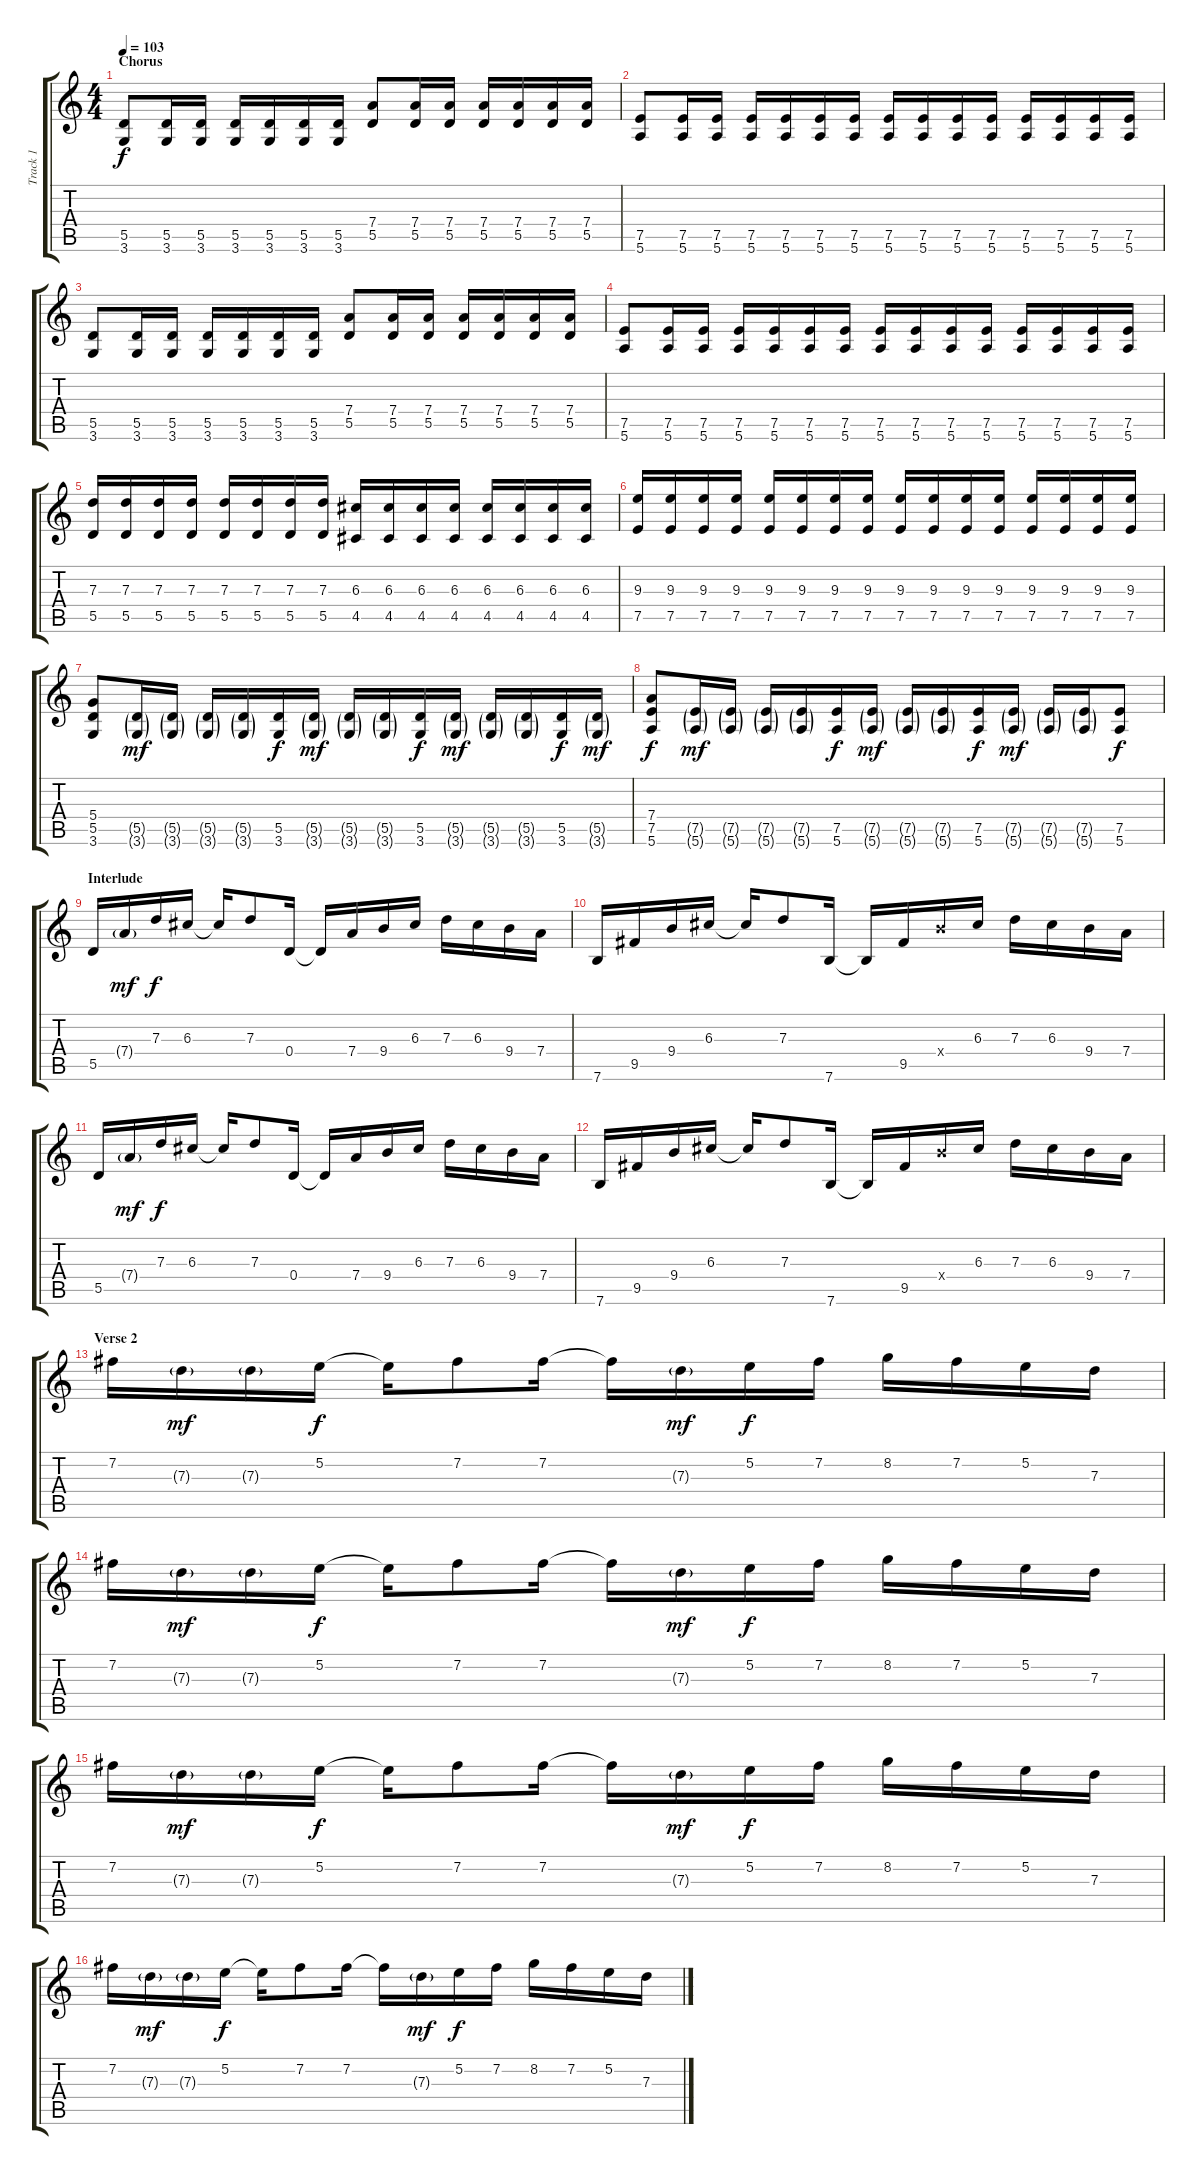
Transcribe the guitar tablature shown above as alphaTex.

\track ("Track 1" "Track 1") {instrument overdrivenguitar}
\staff {score tabs}
\tuning (E4 B3 G3 D3 A2 E2) {hide}
\ts (4 4)
\section ("" "Chorus")
\tempo 103
\clef g2
\ks c
(5.5 3.6).8{dy f} (5.5 3.6).16 (5.5 3.6).16 (5.5 3.6).16 (5.5 3.6).16 (5.5 3.6).16 (5.5 3.6).16 (7.4 5.5).8 (7.4 5.5).16 (7.4 5.5).16 (7.4 5.5).16 (7.4 5.5).16 (7.4 5.5).16 (7.4 5.5).16 |
(7.5 5.6).8 (7.5 5.6).16 (7.5 5.6).16 (7.5 5.6).16 (7.5 5.6).16 (7.5 5.6).16 (7.5 5.6).16 (7.5 5.6).16 (7.5 5.6).16 (7.5 5.6).16 (7.5 5.6).16 (7.5 5.6).16 (7.5 5.6).16 (7.5 5.6).16 (7.5 5.6).16 |
(5.5 3.6).8 (5.5 3.6).16 (5.5 3.6).16 (5.5 3.6).16 (5.5 3.6).16 (5.5 3.6).16 (5.5 3.6).16 (7.4 5.5).8 (7.4 5.5).16 (7.4 5.5).16 (7.4 5.5).16 (7.4 5.5).16 (7.4 5.5).16 (7.4 5.5).16 |
(7.5 5.6).8 (7.5 5.6).16 (7.5 5.6).16 (7.5 5.6).16 (7.5 5.6).16 (7.5 5.6).16 (7.5 5.6).16 (7.5 5.6).16 (7.5 5.6).16 (7.5 5.6).16 (7.5 5.6).16 (7.5 5.6).16 (7.5 5.6).16 (7.5 5.6).16 (7.5 5.6).16 |
(7.3 5.5).16 (7.3 5.5).16 (7.3 5.5).16 (7.3 5.5).16 (7.3 5.5).16 (7.3 5.5).16 (7.3 5.5).16 (7.3 5.5).16 (6.3 4.5).16 (6.3 4.5).16 (6.3 4.5).16 (6.3 4.5).16 (6.3 4.5).16 (6.3 4.5).16 (6.3 4.5).16 (6.3 4.5).16 |
(9.3 7.5).16 (9.3 7.5).16 (9.3 7.5).16 (9.3 7.5).16 (9.3 7.5).16 (9.3 7.5).16 (9.3 7.5).16 (9.3 7.5).16 (9.3 7.5).16 (9.3 7.5).16 (9.3 7.5).16 (9.3 7.5).16 (9.3 7.5).16 (9.3 7.5).16 (9.3 7.5).16 (9.3 7.5).16 |
(5.4 5.5 3.6).8 (5.5{g} 3.6{g}).16{dy mf} (5.5{g} 3.6{g}).16 (5.5{g} 3.6{g}).16 (5.5{g} 3.6{g}).16 (5.5 3.6).16{dy f} (5.5{g} 3.6{g}).16{dy mf} (5.5{g} 3.6{g}).16 (5.5{g} 3.6{g}).16 (5.5 3.6).16{dy f} (5.5{g} 3.6{g}).16{dy mf} (5.5{g} 3.6{g}).16 (5.5{g} 3.6{g}).16 (5.5 3.6).16{dy f} (5.5{g} 3.6{g}).16{dy mf} |
(7.4 7.5 5.6).8{dy f} (7.5{g} 5.6{g}).16{dy mf} (7.5{g} 5.6{g}).16 (7.5{g} 5.6{g}).16 (7.5{g} 5.6{g}).16 (7.5 5.6).16{dy f} (7.5{g} 5.6{g}).16{dy mf} (7.5{g} 5.6{g}).16 (7.5{g} 5.6{g}).16 (7.5 5.6).16{dy f} (7.5{g} 5.6{g}).16{dy mf} (7.5{g} 5.6{g}).16 (7.5{g} 5.6{g}).16 (7.5 5.6).8{dy f} |
\section ("" "Interlude")
5.5.16 7.4{g}.16{dy mf} 7.3.16{dy f} 6.3.16 6.3{t}.16 7.3.8 0.4.16 0.4{t}.16 7.4.16 9.4.16 6.3.16 7.3.16 6.3.16 9.4.16 7.4.16 |
7.6.16 9.5.16 9.4.16 6.3.16 6.3{t}.16 7.3.8 7.6.16 7.6{t}.16 9.5.16 9.4{x}.16 6.3.16 7.3.16 6.3.16 9.4.16 7.4.16 |
5.5.16 7.4{g}.16{dy mf} 7.3.16{dy f} 6.3.16 6.3{t}.16 7.3.8 0.4.16 0.4{t}.16 7.4.16 9.4.16 6.3.16 7.3.16 6.3.16 9.4.16 7.4.16 |
7.6.16 9.5.16 9.4.16 6.3.16 6.3{t}.16 7.3.8 7.6.16 7.6{t}.16 9.5.16 9.4{x}.16 6.3.16 7.3.16 6.3.16 9.4.16 7.4.16 |
\section ("" "Verse 2")
7.2.16 7.3{g}.16{dy mf} 7.3{g}.16 5.2.16{dy f} 5.2{t}.16 7.2.8 7.2.16 7.2{t}.16 7.3{g}.16{dy mf} 5.2.16{dy f} 7.2.16 8.2.16 7.2.16 5.2.16 7.3.16 |
7.2.16 7.3{g}.16{dy mf} 7.3{g}.16 5.2.16{dy f} 5.2{t}.16 7.2.8 7.2.16 7.2{t}.16 7.3{g}.16{dy mf} 5.2.16{dy f} 7.2.16 8.2.16 7.2.16 5.2.16 7.3.16 |
7.2.16 7.3{g}.16{dy mf} 7.3{g}.16 5.2.16{dy f} 5.2{t}.16 7.2.8 7.2.16 7.2{t}.16 7.3{g}.16{dy mf} 5.2.16{dy f} 7.2.16 8.2.16 7.2.16 5.2.16 7.3.16 |
7.2.16 7.3{g}.16{dy mf} 7.3{g}.16 5.2.16{dy f} 5.2{t}.16 7.2.8 7.2.16 7.2{t}.16 7.3{g}.16{dy mf} 5.2.16{dy f} 7.2.16 8.2.16 7.2.16 5.2.16 7.3.16
